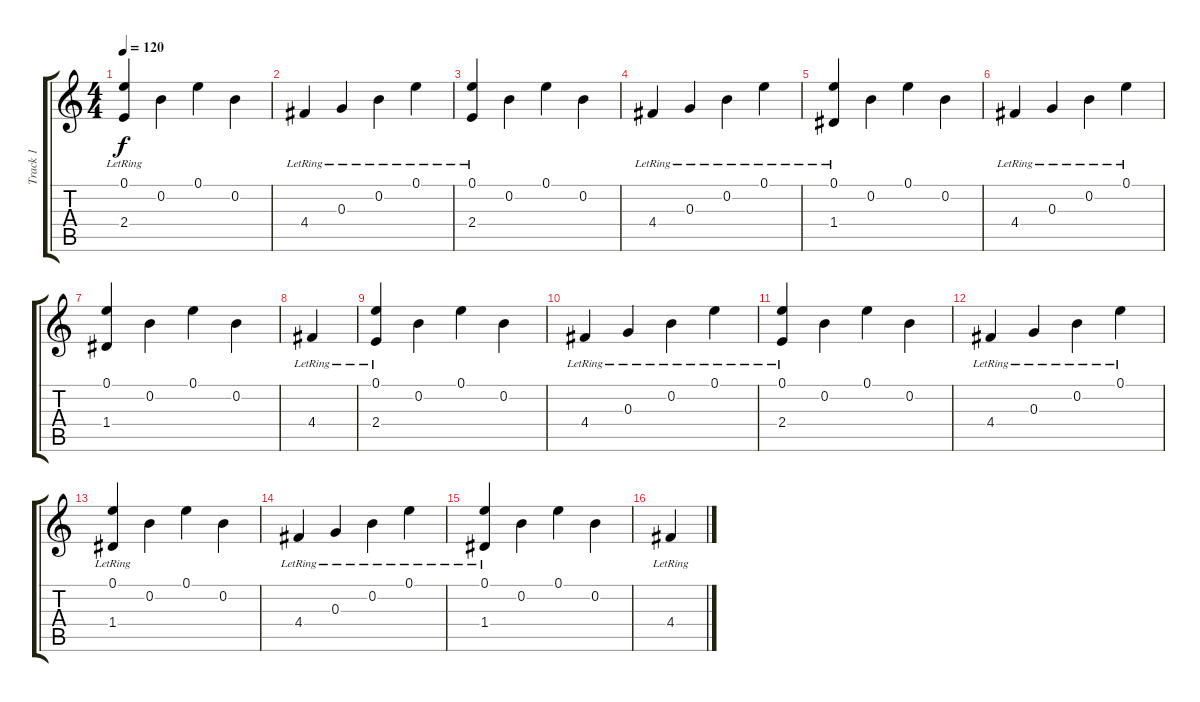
\track ("Track 1" "Track 1") {instrument acousticguitarsteel}
\staff {score tabs}
\tuning (E4 B3 G3 D3 A2 E2) {hide}
\ts (4 4)
\tempo 120
\clef g2
\ks c
(0.1 2.4{lr}).4{dy f} 0.2.4 0.1.4 0.2.4 |
4.4{lr}.4 0.3{lr}.4 0.2{lr}.4 0.1{lr}.4 |
(0.1 2.4{lr}).4 0.2.4 0.1.4 0.2.4 |
4.4{lr}.4 0.3{lr}.4 0.2{lr}.4 0.1{lr}.4 |
(0.1 1.4{lr}).4 0.2.4 0.1.4 0.2.4 |
4.4{lr}.4 0.3{lr}.4 0.2{lr}.4 0.1{lr}.4 |
(0.1 1.4).4 0.2.4 0.1.4 0.2.4 |
4.4{lr}.4 |
(0.1 2.4{lr}).4 0.2.4 0.1.4 0.2.4 |
4.4{lr}.4 0.3{lr}.4 0.2{lr}.4 0.1{lr}.4 |
(0.1 2.4{lr}).4 0.2.4 0.1.4 0.2.4 |
4.4{lr}.4 0.3{lr}.4 0.2{lr}.4 0.1{lr}.4 |
(0.1 1.4{lr}).4 0.2.4 0.1.4 0.2.4 |
4.4{lr}.4 0.3{lr}.4 0.2{lr}.4 0.1{lr}.4 |
(0.1 1.4{lr}).4 0.2.4 0.1.4 0.2.4 |
4.4{lr}.4
